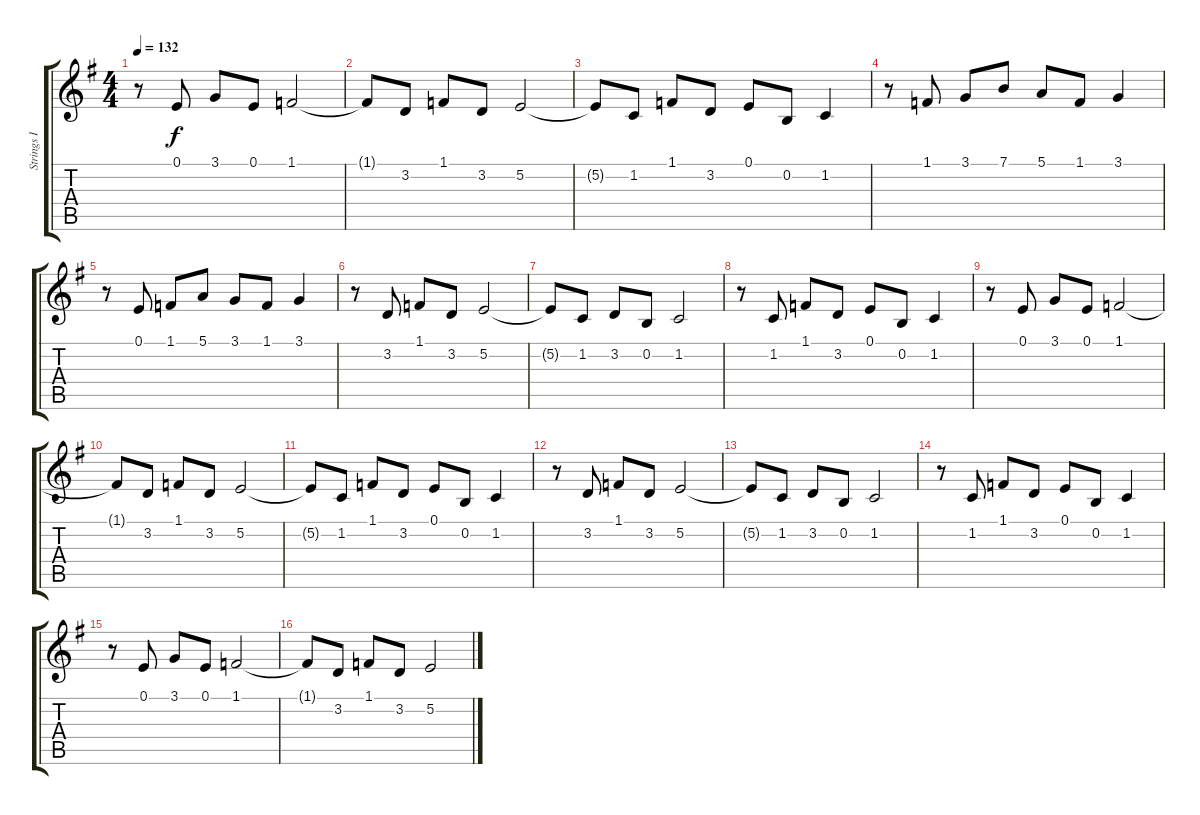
\track ("Strings I - Coen Janssen" "Strings I ") {instrument stringensemble1}
\staff {score tabs}
\tuning (E4 B3 G3 D3 A2 E2) {hide}
\ts (4 4)
\tempo 132
\clef g2
\ks g
r.8{dy f} 0.1.8 3.1.8 0.1.8 1.1.2 |
1.1{t}.8 3.2.8 1.1.8 3.2.8 5.2.2 |
5.2{t}.8 1.2.8 1.1.8 3.2.8 0.1.8 0.2.8 1.2.4 |
r.8 1.1.8 3.1.8 7.1.8 5.1.8 1.1.8 3.1.4 |
r.8 0.1.8 1.1.8 5.1.8 3.1.8 1.1.8 3.1.4 |
r.8{balance 12} 3.2.8 1.1.8 3.2.8 5.2.2 |
5.2{t}.8 1.2.8 3.2.8 0.2.8 1.2.2 |
r.8 1.2.8 1.1.8 3.2.8 0.1.8 0.2.8 1.2.4 |
r.8 0.1.8 3.1.8 0.1.8 1.1.2 |
1.1{t}.8 3.2.8 1.1.8 3.2.8 5.2.2 |
5.2{t}.8 1.2.8 1.1.8 3.2.8 0.1.8 0.2.8 1.2.4 |
r.8{balance 12} 3.2.8 1.1.8 3.2.8 5.2.2 |
5.2{t}.8 1.2.8 3.2.8 0.2.8 1.2.2 |
r.8 1.2.8 1.1.8 3.2.8 0.1.8 0.2.8 1.2.4 |
r.8 0.1.8 3.1.8 0.1.8 1.1.2 |
1.1{t}.8 3.2.8 1.1.8 3.2.8 5.2.2
